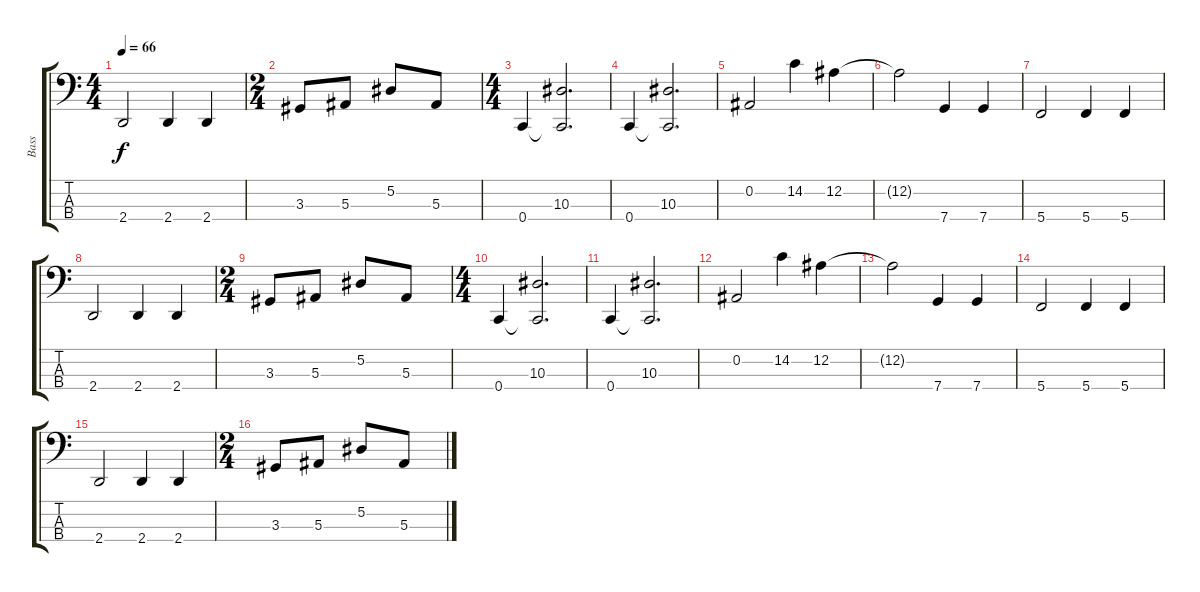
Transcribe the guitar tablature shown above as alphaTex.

\track ("Bass" "Bass") {instrument electricbasspick}
\staff {score tabs}
\tuning (Eb2 Bb1 F1 C1) {hide}
\ts (4 4)
\tempo 66
\clef f4
\ks c
2.4.2{dy f} 2.4.4 2.4.4 |
\ts (2 4)
3.3.8 5.3.8 5.2.8 5.3.8 |
\ts (4 4)
0.4.4 (10.3 0.4{t}).2{d} |
0.4.4 (10.3 0.4{t}).2{d} |
0.2.2 14.2.4 12.2.4 |
12.2{t}.2 7.4.4 7.4.4 |
5.4.2 5.4.4 5.4.4 |
2.4.2 2.4.4 2.4.4 |
\ts (2 4)
3.3.8 5.3.8 5.2.8 5.3.8 |
\ts (4 4)
0.4.4 (10.3 0.4{t}).2{d} |
0.4.4 (10.3 0.4{t}).2{d} |
0.2.2 14.2.4 12.2.4 |
12.2{t}.2 7.4.4 7.4.4 |
5.4.2 5.4.4 5.4.4 |
2.4.2 2.4.4 2.4.4 |
\ts (2 4)
3.3.8 5.3.8 5.2.8 5.3.8
